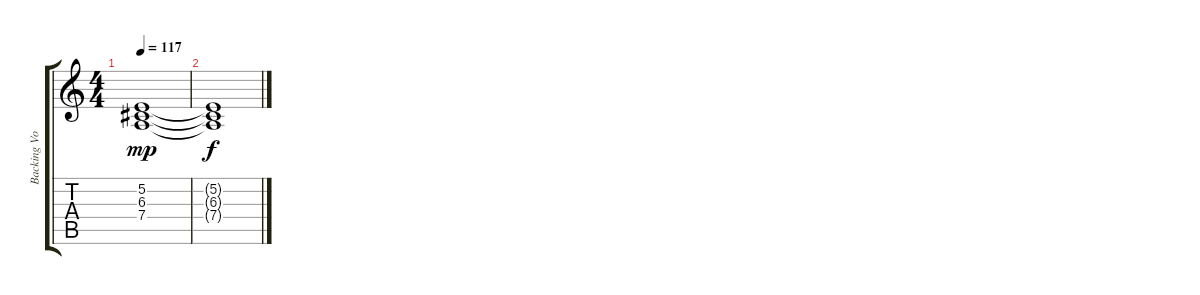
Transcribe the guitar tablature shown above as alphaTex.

\track ("Backing Vocals" "Backing Vo") {instrument choiraahs}
\staff {score tabs}
\tuning (E4 B3 G3 D3 A2 E2) {hide}
\ts (4 4)
\tempo 117
\clef g2
\ks c
(5.2 6.3 7.4).1{dy mp} |
(5.2{t} 6.3{t} 7.4{t}).1{dy f}
